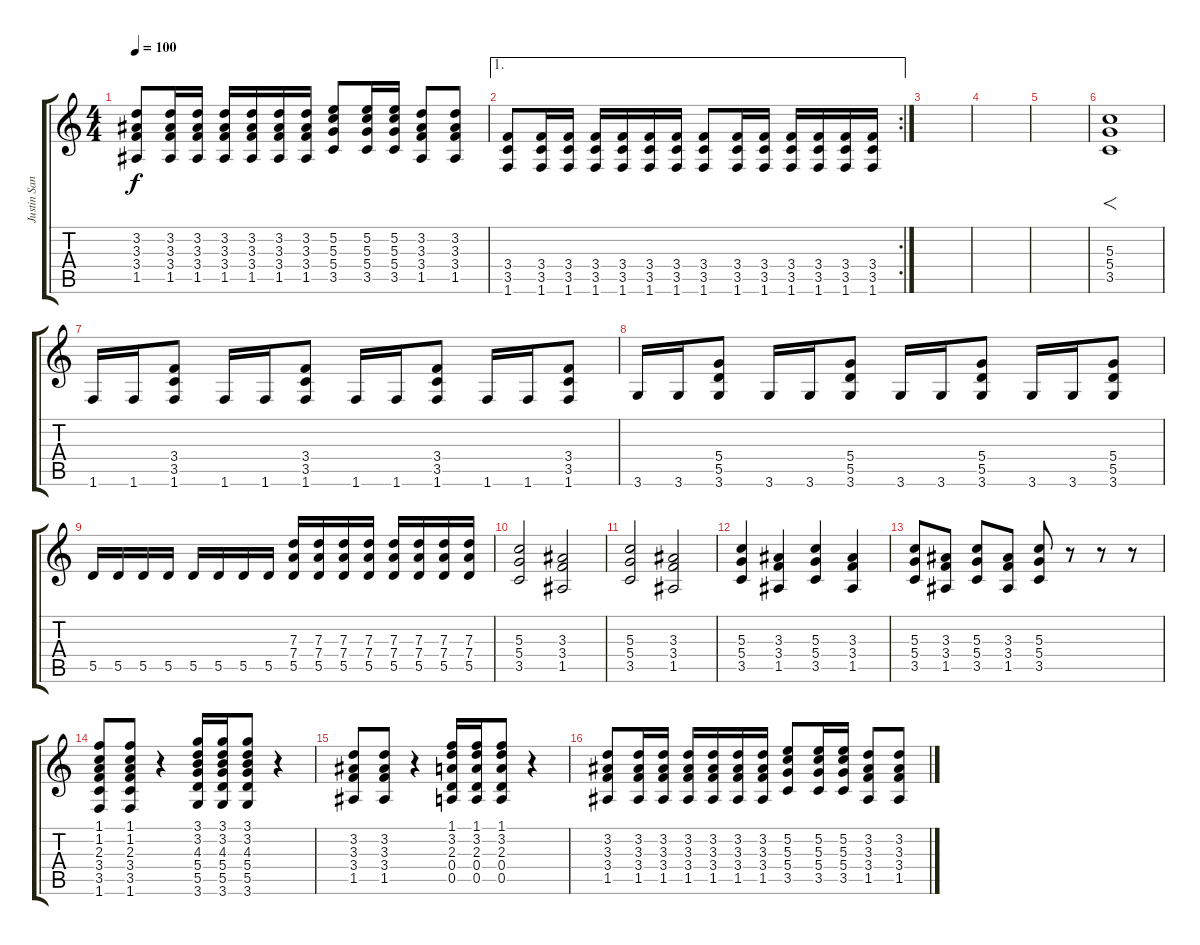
\track ("Justin Sane" "Justin San") {instrument distortionguitar}
\staff {score tabs}
\tuning (E4 B3 G3 D3 A2 E2) {hide}
\ts (4 4)
\tempo 100
\clef g2
\ks c
(3.2 3.3 3.4 1.5).8{dy f} (3.2 3.3 3.4 1.5).16 (3.2 3.3 3.4 1.5).16 (3.2 3.3 3.4 1.5).16 (3.2 3.3 3.4 1.5).16 (3.2 3.3 3.4 1.5).16 (3.2 3.3 3.4 1.5).16 (5.2 5.3 5.4 3.5).8 (5.2 5.3 5.4 3.5).16 (5.2 5.3 5.4 3.5).16 (3.2 3.3 3.4 1.5).8 (3.2 3.3 3.4 1.5).8 |
\ae 1
\rc 2
(3.4 3.5 1.6).8 (3.4 3.5 1.6).16 (3.4 3.5 1.6).16 (3.4 3.5 1.6).16 (3.4 3.5 1.6).16 (3.4 3.5 1.6).16 (3.4 3.5 1.6).16 (3.4 3.5 1.6).8 (3.4 3.5 1.6).16 (3.4 3.5 1.6).16 (3.4 3.5 1.6).16 (3.4 3.5 1.6).16 (3.4 3.5 1.6).16 (3.4 3.5 1.6).16 |
|
|
|
(5.3 5.4 3.5).1{f} |
1.6.16 1.6.16 (3.4 3.5 1.6).8 1.6.16 1.6.16 (3.4 3.5 1.6).8 1.6.16 1.6.16 (3.4 3.5 1.6).8 1.6.16 1.6.16 (3.4 3.5 1.6).8 |
3.6.16 3.6.16 (5.4 5.5 3.6).8 3.6.16 3.6.16 (5.4 5.5 3.6).8 3.6.16 3.6.16 (5.4 5.5 3.6).8 3.6.16 3.6.16 (5.4 5.5 3.6).8 |
5.5.16 5.5.16 5.5.16 5.5.16 5.5.16 5.5.16 5.5.16 5.5.16 (7.3 7.4 5.5).16 (7.3 7.4 5.5).16 (7.3 7.4 5.5).16 (7.3 7.4 5.5).16 (7.3 7.4 5.5).16 (7.3 7.4 5.5).16 (7.3 7.4 5.5).16 (7.3 7.4 5.5).16 |
(5.3 5.4 3.5).2 (3.3 3.4 1.5).2 |
(5.3 5.4 3.5).2 (3.3 3.4 1.5).2 |
(5.3 5.4 3.5).4 (3.3 3.4 1.5).4 (5.3 5.4 3.5).4 (3.3 3.4 1.5).4 |
(5.3 5.4 3.5).8 (3.3 3.4 1.5).8 (5.3 5.4 3.5).8 (3.3 3.4 1.5).8 (5.3 5.4 3.5).8 r.8 r.8 r.8 |
(1.1 1.2 2.3 3.4 3.5 1.6).8 (1.1 1.2 2.3 3.4 3.5 1.6).8 r.4 (3.1 3.2 4.3 5.4 5.5 3.6).16 (3.1 3.2 4.3 5.4 5.5 3.6).16 (3.1 3.2 4.3 5.4 5.5 3.6).8 r.4 |
(3.2 3.3 3.4 1.5).8 (3.2 3.3 3.4 1.5).8 r.4 (1.1 3.2 2.3 0.4 0.5).16 (1.1 3.2 2.3 0.4 0.5).16 (1.1 3.2 2.3 0.4 0.5).8 r.4 |
(3.2 3.3 3.4 1.5).8 (3.2 3.3 3.4 1.5).16 (3.2 3.3 3.4 1.5).16 (3.2 3.3 3.4 1.5).16 (3.2 3.3 3.4 1.5).16 (3.2 3.3 3.4 1.5).16 (3.2 3.3 3.4 1.5).16 (5.2 5.3 5.4 3.5).8 (5.2 5.3 5.4 3.5).16 (5.2 5.3 5.4 3.5).16 (3.2 3.3 3.4 1.5).8 (3.2 3.3 3.4 1.5).8
